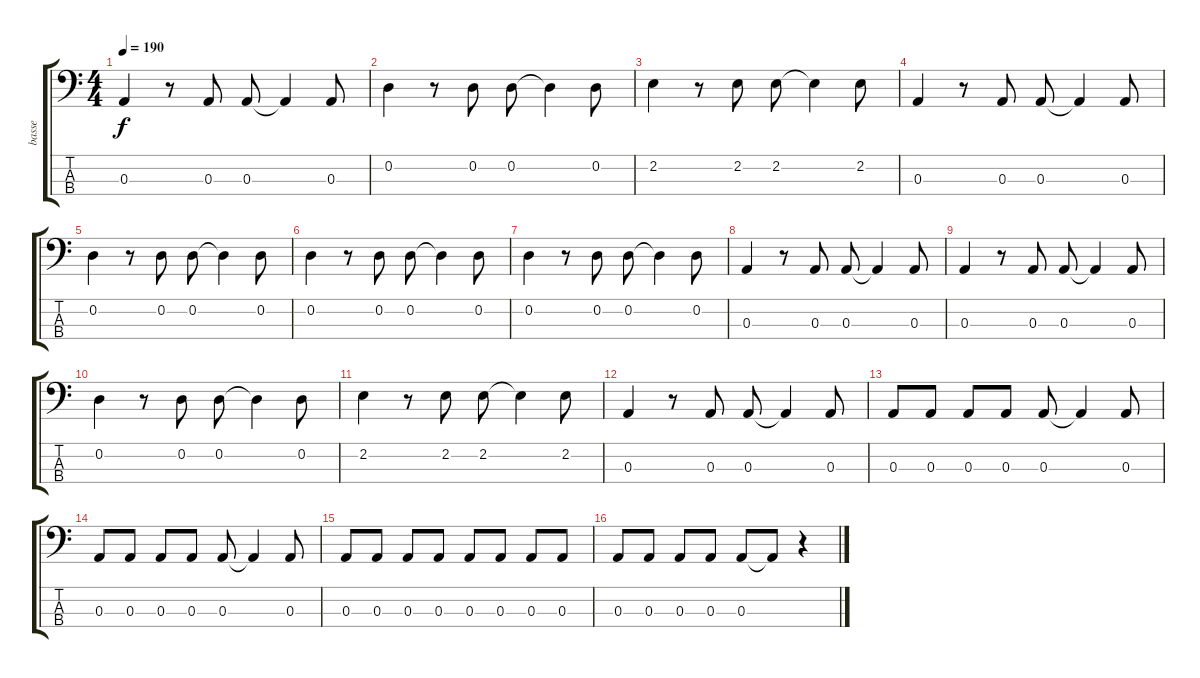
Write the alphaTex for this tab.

\track ("basse" "basse") {instrument electricbassfinger}
\staff {score tabs}
\tuning (G2 D2 A1 E1) {hide}
\ts (4 4)
\tempo 190
\clef f4
\ks c
0.3.4{dy f} r.8 0.3.8 0.3.8 0.3{t}.4 0.3.8 |
0.2.4 r.8 0.2.8 0.2.8 0.2{t}.4 0.2.8 |
2.2.4 r.8 2.2.8 2.2.8 2.2{t}.4 2.2.8 |
0.3.4 r.8 0.3.8 0.3.8 0.3{t}.4 0.3.8 |
0.2.4 r.8 0.2.8 0.2.8 0.2{t}.4 0.2.8 |
0.2.4 r.8 0.2.8 0.2.8 0.2{t}.4 0.2.8 |
0.2.4 r.8 0.2.8 0.2.8 0.2{t}.4 0.2.8 |
0.3.4 r.8 0.3.8 0.3.8 0.3{t}.4 0.3.8 |
0.3.4 r.8 0.3.8 0.3.8 0.3{t}.4 0.3.8 |
0.2.4 r.8 0.2.8 0.2.8 0.2{t}.4 0.2.8 |
2.2.4 r.8 2.2.8 2.2.8 2.2{t}.4 2.2.8 |
0.3.4 r.8 0.3.8 0.3.8 0.3{t}.4 0.3.8 |
0.3.8 0.3.8 0.3.8 0.3.8 0.3.8 0.3{t}.4 0.3.8 |
0.3.8 0.3.8 0.3.8 0.3.8 0.3.8 0.3{t}.4 0.3.8 |
0.3.8 0.3.8 0.3.8 0.3.8 0.3.8 0.3.8 0.3.8 0.3.8 |
0.3.8 0.3.8 0.3.8 0.3.8 0.3.8 0.3{t}.8 r.4
